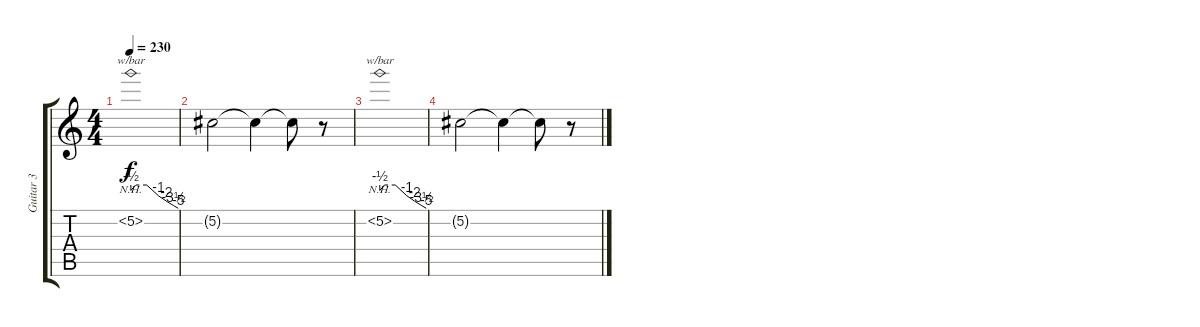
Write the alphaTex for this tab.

\track ("Guitar 3" "Guitar 3") {instrument distortionguitar}
\staff {score tabs}
\tuning (Db4 Ab3 E3 B2 Gb2 Db2) {hide}
\ts (4 4)
\tempo 230
\clef g2
\ks c
5.2{nh}.1{tbe (custom default 0 -2 6 0 20 0 35 -4 45 -8 54 -14 60 -20) dy f} |
5.2{t}.2 5.2{t}.4 5.2{t}.8 r.8 |
5.2{nh}.1{tbe (custom default 0 -2 6 0 20 0 35 -4 45 -8 54 -14 60 -20)} |
5.2{t}.2 5.2{t}.4 5.2{t}.8 r.8
